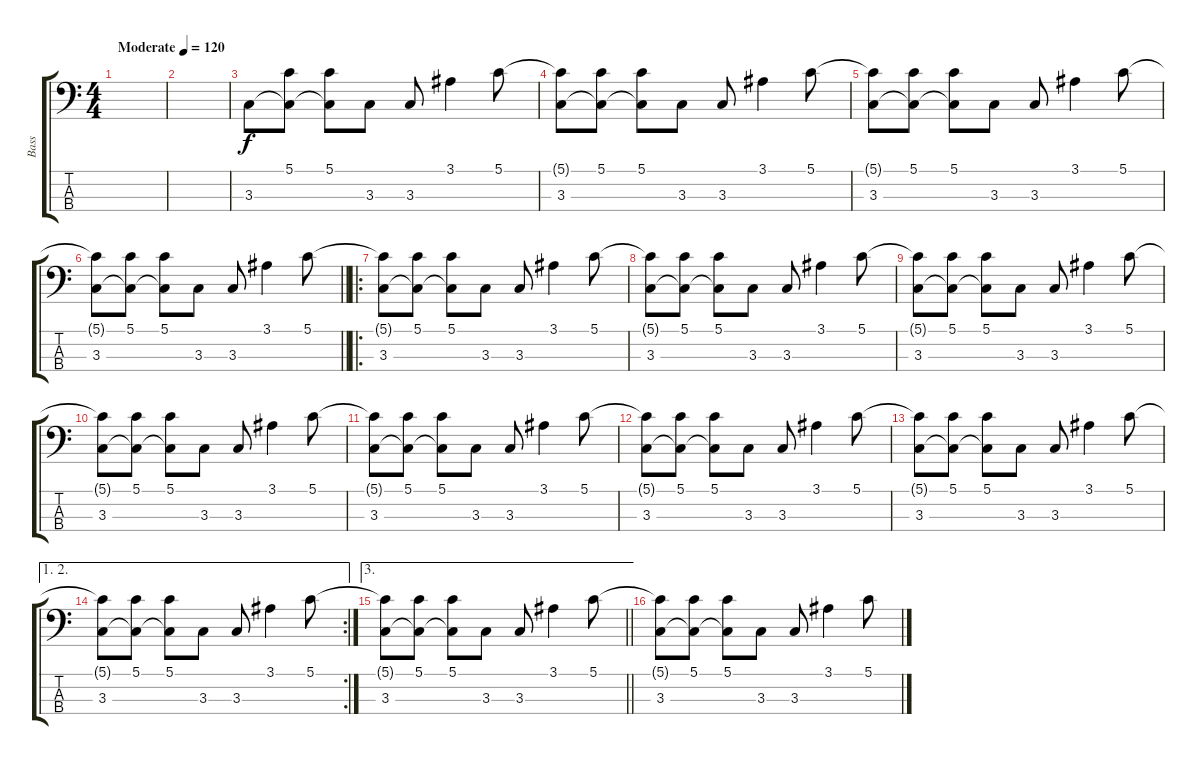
\track ("Bass" "Bass") {instrument electricbassfinger}
\staff {score tabs}
\tuning (G2 D2 A1 E1) {hide}
\ts (4 4)
\tempo (120 "Moderate")
\clef f4
\ks c
|
|
3.3.8 (5.1 3.3{t}).8 (5.1 3.3{t}).8 3.3.8 3.3.8 3.1.4 5.1.8 |
(5.1{t} 3.3).8 (5.1 3.3{t}).8 (5.1 3.3{t}).8 3.3.8 3.3.8 3.1.4 5.1.8 |
(5.1{t} 3.3).8 (5.1 3.3{t}).8 (5.1 3.3{t}).8 3.3.8 3.3.8 3.1.4 5.1.8 |
\barLineRight lightlight
(5.1{t} 3.3).8 (5.1 3.3{t}).8 (5.1 3.3{t}).8 3.3.8 3.3.8 3.1.4 5.1.8 |
\ro
(5.1{t} 3.3).8 (5.1 3.3{t}).8 (5.1 3.3{t}).8 3.3.8 3.3.8 3.1.4 5.1.8 |
(5.1{t} 3.3).8 (5.1 3.3{t}).8 (5.1 3.3{t}).8 3.3.8 3.3.8 3.1.4 5.1.8 |
(5.1{t} 3.3).8 (5.1 3.3{t}).8 (5.1 3.3{t}).8 3.3.8 3.3.8 3.1.4 5.1.8 |
(5.1{t} 3.3).8 (5.1 3.3{t}).8 (5.1 3.3{t}).8 3.3.8 3.3.8 3.1.4 5.1.8 |
(5.1{t} 3.3).8 (5.1 3.3{t}).8 (5.1 3.3{t}).8 3.3.8 3.3.8 3.1.4 5.1.8 |
(5.1{t} 3.3).8 (5.1 3.3{t}).8 (5.1 3.3{t}).8 3.3.8 3.3.8 3.1.4 5.1.8 |
(5.1{t} 3.3).8 (5.1 3.3{t}).8 (5.1 3.3{t}).8 3.3.8 3.3.8 3.1.4 5.1.8 |
\ae (1 2)
\rc 2
(5.1{t} 3.3).8 (5.1 3.3{t}).8 (5.1 3.3{t}).8 3.3.8 3.3.8 3.1.4 5.1.8 |
\ae 3
\barLineRight lightlight
(5.1{t} 3.3).8 (5.1 3.3{t}).8 (5.1 3.3{t}).8 3.3.8 3.3.8 3.1.4 5.1.8 |
(5.1{t} 3.3).8 (5.1 3.3{t}).8 (5.1 3.3{t}).8 3.3.8 3.3.8 3.1.4 5.1.8
